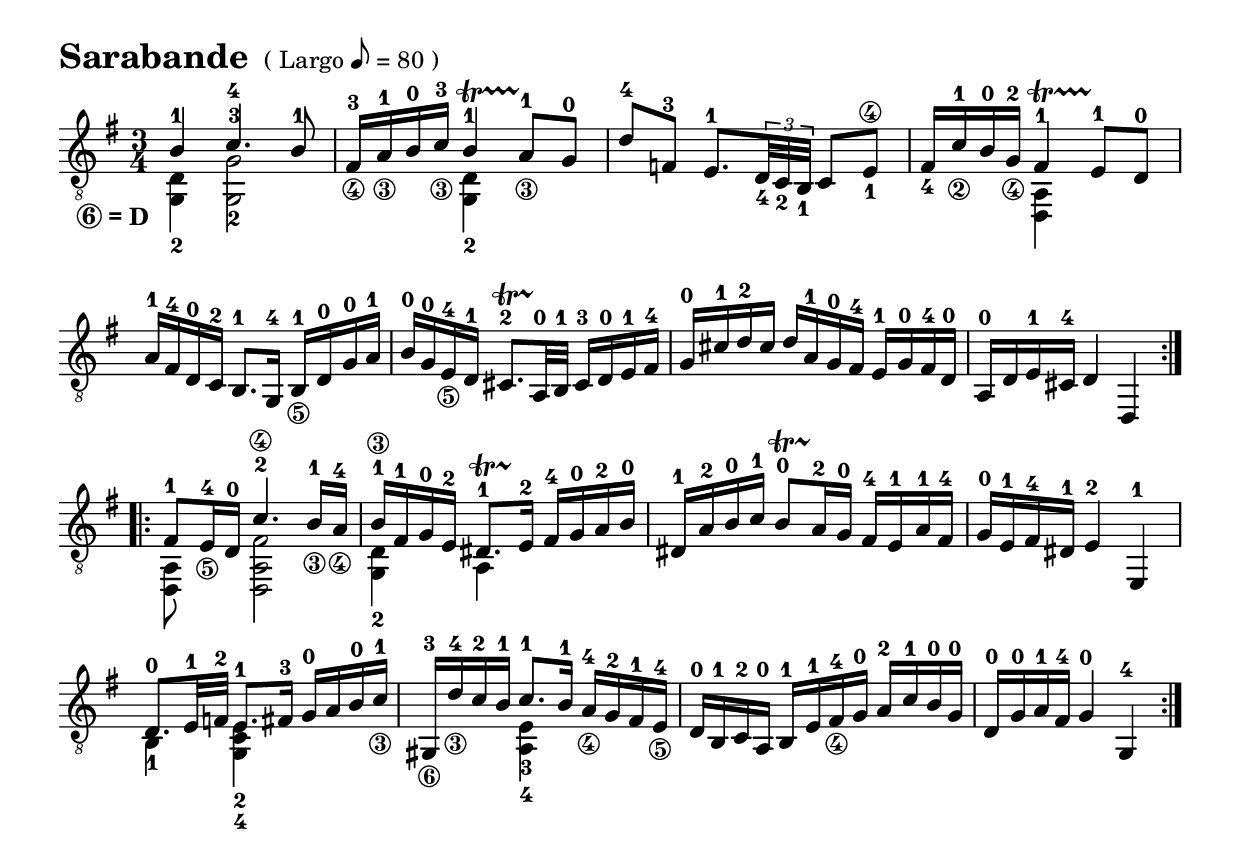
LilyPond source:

% This file is part of "Cello Suite in G-major BWV 1007" project
% Copyright on the terms of Creative Commons Legal Code CC0 1.0 Universal license
% Authors: Martyna Danysz (martynadanysz@gmail.com) and Tomasz Bojczuk (seelook@gmail.com)

\version "2.19.80"

\language "deutsch"


\include "global.ly"
\include "paper.ly"

#(set-global-staff-size 21)


%\header {
 % title = \markup  \center-column { \fontsize #3 {"Cello Suite in G-major BWV 1007" } "Sarabande" " "}
  %composer = \markup \center-column { "Johan Sebastian Bach" " " }
%}


\score {
    \header {
    piece = \markup { \bold { \fontsize #3 "Sarabande " }
     \concat {"( Largo " \smaller \smaller \general-align #Y #DOWN \note #"8" #1 " = 80 )" }
    }
  }
  \new Staff {
    \set Staff.midiInstrument="acoustic guitar (nylon)"
    \override Staff.NoteCollision #'merge-differently-headed = ##t
    \override Staff.NoteCollision #'merge-differently-dotted = ##t
    \override Staff.Stem #'length-fraction = #1.2
    \time 3/4
    \key g \major
    \clef "G_8"
    \relative c {
      
     <<{ 
       \once \override TextScript #'extra-offset = #'(-8 . 5) % wyskakuje ostrzeżenie -> log
    h'4^1 _\SCORDATURE c4.^4 h8^1
      | % 2
      fis16_\4-3 a_\3-1 h^0 c_\3-3 h4^1\startTrillSpan a8_\3-1\stopTrillSpan g-0
      | % 3
      d'^4 [f,^3] e8.^1\tuplet 3/2 {d32_4 c_2 h_1} c8 e_1\4
      | % 4
      fis16_4 c'_\2^1 h^0 g_\4^2 fis4^1\startTrillSpan e8^1\stopTrillSpan d^0
      | % 5
      a'16^1 fis^4 d^0 c^2 h8.^1 g16^4 h_\5^1 d^0 g^0 a^1
      | % 6
      h^0 g^0 e_\5^4 d^1 cis8.^2\startTrillSpan a32^0\stopTrillSpan h^1 cis16^3 d^0 e^1 fis^4
      | % 7
      g^0 cis^1 d^2 cis d a^1 g^0 fis^4 e^1 g^0 fis^4 d^0
      | % 8
      a^0 d e^1 cis^4 d4 d,\bar ":|.:" % 
      fis'8^1 e16_\5^4 d^0 c'4.^\4^2 h16_\3^1 a_\4^4     
      | % 18
      h\3-1 fis^1 g^0 e^2 dis8.^1\startTrillSpan e16^2\stopTrillSpan fis^4 g^0 a^2 h^0
      | % 19
      dis,^1 a'^2 h^0 c^1 h8^0\startTrillSpan a16^2\stopTrillSpan g^0 fis^4 e^1 a^1 fis^4
      | % 20
      g^0 e^1 fis^4 dis^1 e4^2 e,^1
      | % 21
      d'8.^0 e32^1 f^2 e8.^1 fis16^3 g^0 a h^0 c^1_\3
      | % 22
      gis,^3_\6 d''^4_\3 c^2 h^1 c8.^1 h16^1 a^4_\4 g^2 fis^1 e^4_\5
      | % 23
      d16^0 h^1 c^2 a^0 h^1 e16^1 fis^4_\4 g^0 a^2 c^1 h^0 g^0
      | % 24
      d^0 g^0 a^1 fis^4 g4^0 g,^4\bar ":|."
      
      |}\\% 33
       
       {<d' g,_2>4 <g,_2g'^3>2
        s4 <g_2 d'>4 s4
        s2.
        s4 <d a'> s4
        s2.
        s2.
        s2.
        s2.
        <a' d,>8 s8 <d, a' fis'>2
        <d' g,_2>4 a4 s4
        s2.
        s2.
        h4_1  <g _4c_2 e>4 s4
        s4 <a_4 e'_3>4
        
        
       }>> \bar ":|."
    }

  }

  \midi {
    \context {
      \Score
      tempoWholesPerMinute = #(ly:make-moment 80 8)
    }
  }
  \layout {
    %ragged-last = ##t
  }

}




